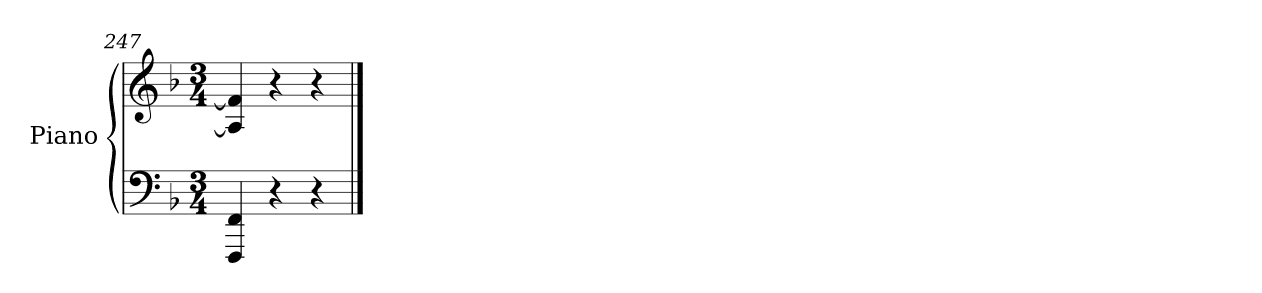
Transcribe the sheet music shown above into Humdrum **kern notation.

**kern	**kern
*part1	*part1
*staff2	*staff1
*I"Piano	*
*I'Pno.	*
*clefF4	*clefG2
*k[b-]	*k[b-]
*M3/4	*M3/4
*MM100	*MM100
=247	=247
4FFF/ 4FF/	4A/] 4f/]
4r	4r
4r	4r
==	==
*-	*-
